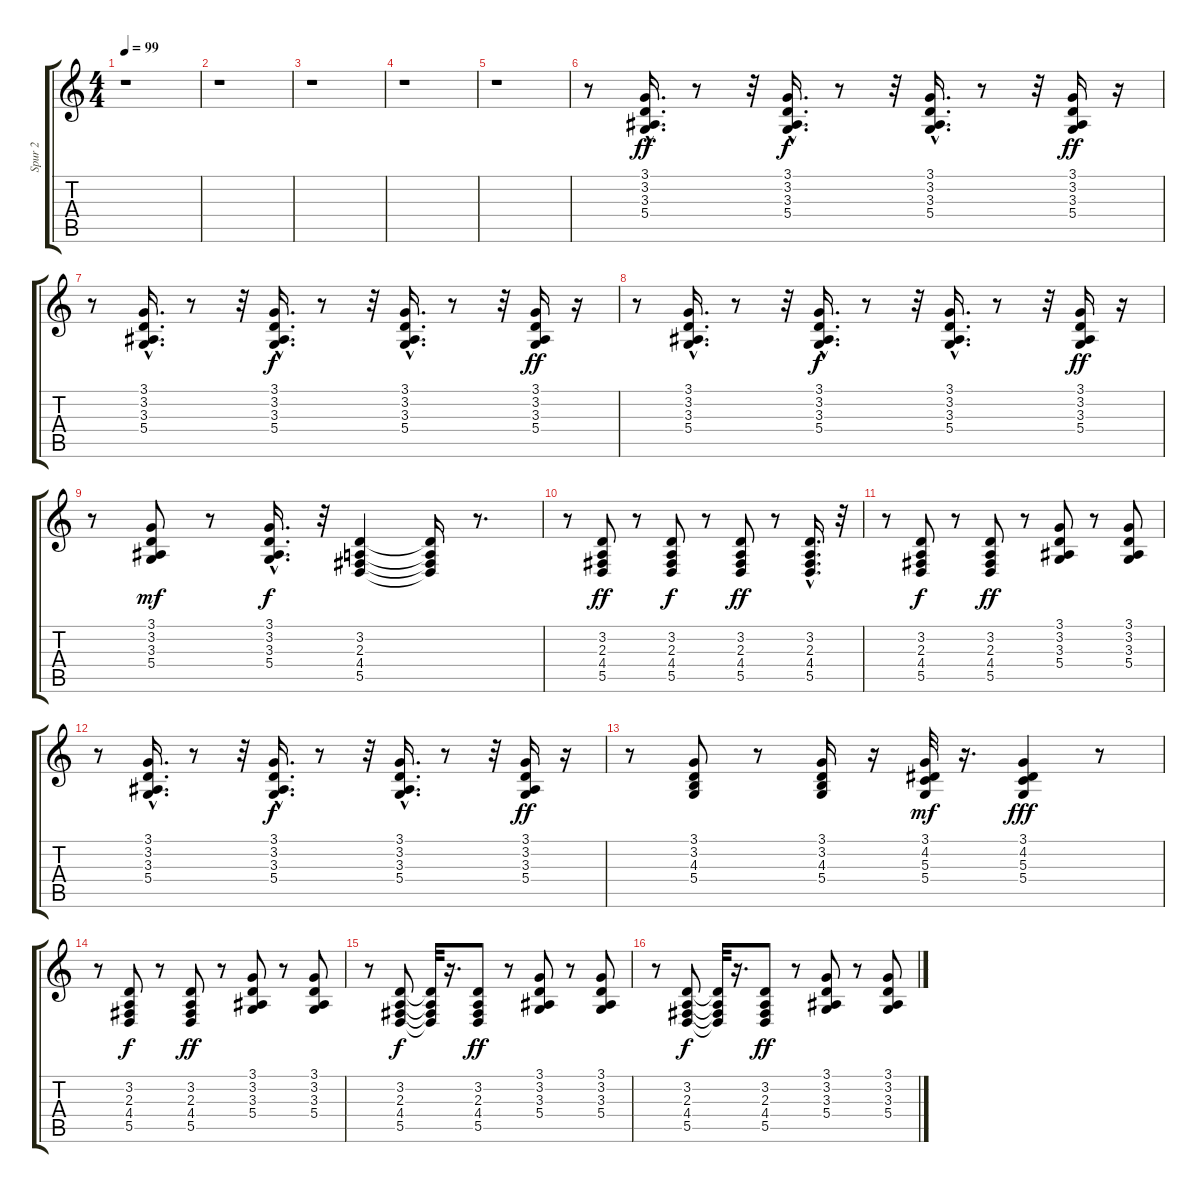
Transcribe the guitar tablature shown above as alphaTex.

\track ("Spur 2" "Spur 2") {instrument acousticgrandpiano}
\staff {score tabs}
\tuning (E4 B3 G3 D3 A2 E2) {hide}
\ts (4 4)
\tempo 99
\clef g2
\ks c
r.1{dy ff instrument acousticgrandpiano} |
r.1 |
r.1 |
r.1 |
r.1 |
r.8 (3.1{hac} 3.2{hac} 3.3{hac} 5.4{hac}).16{d volume 8 balance 7 instrument acousticguitarsteel} r.8 r.32 (3.1{hac} 3.2{hac} 3.3{hac} 5.4{hac}).16{d dy f} r.8 r.32 (3.1{hac} 3.2{hac} 3.3{hac} 5.4{hac}).16{d} r.8 r.32 (3.1 3.2 3.3 5.4).16{dy ff} r.16 |
r.8 (3.1{hac} 3.2{hac} 3.3{hac} 5.4{hac}).16{d} r.8 r.32 (3.1{hac} 3.2{hac} 3.3{hac} 5.4{hac}).16{d dy f} r.8 r.32 (3.1{hac} 3.2{hac} 3.3{hac} 5.4{hac}).16{d} r.8 r.32 (3.1 3.2 3.3 5.4).16{dy ff} r.16 |
r.8 (3.1{hac} 3.2{hac} 3.3{hac} 5.4{hac}).16{d} r.8 r.32 (3.1{hac} 3.2{hac} 3.3{hac} 5.4{hac}).16{d dy f} r.8 r.32 (3.1{hac} 3.2{hac} 3.3{hac} 5.4{hac}).16{d} r.8 r.32 (3.1 3.2 3.3 5.4).16{dy ff} r.16 |
r.8 (3.1 3.2 3.3 5.4).8{dy mf} r.8 (3.1{hac} 3.2{hac} 3.3{hac} 5.4{hac}).16{d dy f} r.32 (3.2 2.3 4.4 5.5).4 (3.2{t} 2.3{t} 4.4{t} 5.5{t}).16 r.8{d} |
r.8 (3.2 2.3 4.4 5.5).8{dy ff} r.8 (3.2 2.3 4.4 5.5).8{dy f} r.8 (3.2 2.3 4.4 5.5).8{dy ff} r.8 (3.2{hac} 2.3{hac} 4.4{hac} 5.5{hac}).16{d} r.32 |
r.8 (3.2 2.3 4.4 5.5).8{dy f} r.8 (3.2 2.3 4.4 5.5).8{dy ff} r.8 (3.1 3.2 3.3 5.4).8 r.8 (3.1 3.2 3.3 5.4).8 |
r.8 (3.1{hac} 3.2{hac} 3.3{hac} 5.4{hac}).16{d} r.8 r.32 (3.1{hac} 3.2{hac} 3.3{hac} 5.4{hac}).16{d dy f} r.8 r.32 (3.1{hac} 3.2{hac} 3.3{hac} 5.4{hac}).16{d} r.8 r.32 (3.1 3.2 3.3 5.4).16{dy ff} r.16 |
r.8 (3.1 3.2 4.3 5.4).8 r.8 (3.1 3.2 4.3 5.4).16 r.16 (3.1 4.2 5.3 5.4).32{dy mf} r.16{d} (3.1 4.2 5.3 5.4).4{dy fff} r.8 |
r.8 (3.2 2.3 4.4 5.5).8{dy f} r.8 (3.2 2.3 4.4 5.5).8{dy ff} r.8 (3.1 3.2 3.3 5.4).8 r.8 (3.1 3.2 3.3 5.4).8 |
r.8 (3.2 2.3 4.4 5.5).8{dy f} (3.2{t} 2.3{t} 4.4{t} 5.5{t}).32 r.16{d} (3.2 2.3 4.4 5.5).8{dy ff} r.8 (3.1 3.2 3.3 5.4).8 r.8 (3.1 3.2 3.3 5.4).8 |
r.8 (3.2 2.3 4.4 5.5).8{dy f} (3.2{t} 2.3{t} 4.4{t} 5.5{t}).32 r.16{d} (3.2 2.3 4.4 5.5).8{dy ff} r.8 (3.1 3.2 3.3 5.4).8 r.8 (3.1 3.2 3.3 5.4).8
